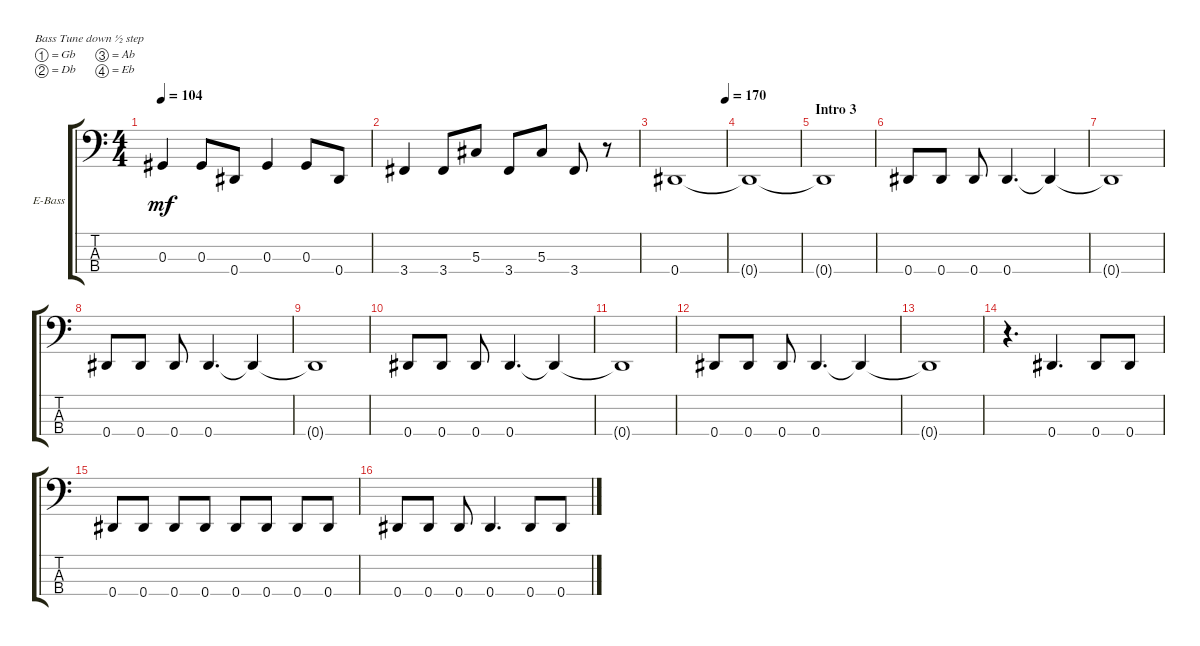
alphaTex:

\defaultSystemsLayout 4
\bracketExtendMode groupsimilarinstruments
\firstSystemTrackNameOrientation horizontal
\otherSystemsTrackNameOrientation horizontal
\track ("Metal Avenger - Bass" "E-Bass") {instrument electricbassfinger}
\staff {score tabs}
\tuning (Gb2 Db2 Ab1 Eb1)
\ts (4 4)
\tempo 104
\clef f4
\scale
0.333333
\ks c
0.3.4{dy mf} 0.3.8 0.4.8 0.3.4 0.3.8 0.4.8 |
\scale
0.333333 3.4.4 3.4.8 5.3.8 3.4.8 5.3.8 3.4.8 r.8 |
\tempo (170 1)
\scale
0.333333 0.4.1 |
\scale
0.333333 0.4{t}.1 |
\section ("" "Intro 3")
0.4{t}.1 |
0.4.8 0.4.8 0.4.8 0.4.4{d} 0.4{t}.4 |
0.4{t}.1 |
0.4.8 0.4.8 0.4.8 0.4.4{d} 0.4{t}.4 |
0.4{t}.1 |
0.4.8 0.4.8 0.4.8 0.4.4{d} 0.4{t}.4 |
0.4{t}.1 |
0.4.8 0.4.8 0.4.8 0.4.4{d} 0.4{t}.4 |
0.4{t}.1 |
r.4{d} 0.4.4{d} 0.4.8 0.4.8 |
0.4.8 0.4.8 0.4.8 0.4.8 0.4.8 0.4.8 0.4.8 0.4.8 |
0.4.8 0.4.8 0.4.8 0.4.4{d} 0.4.8 0.4.8
